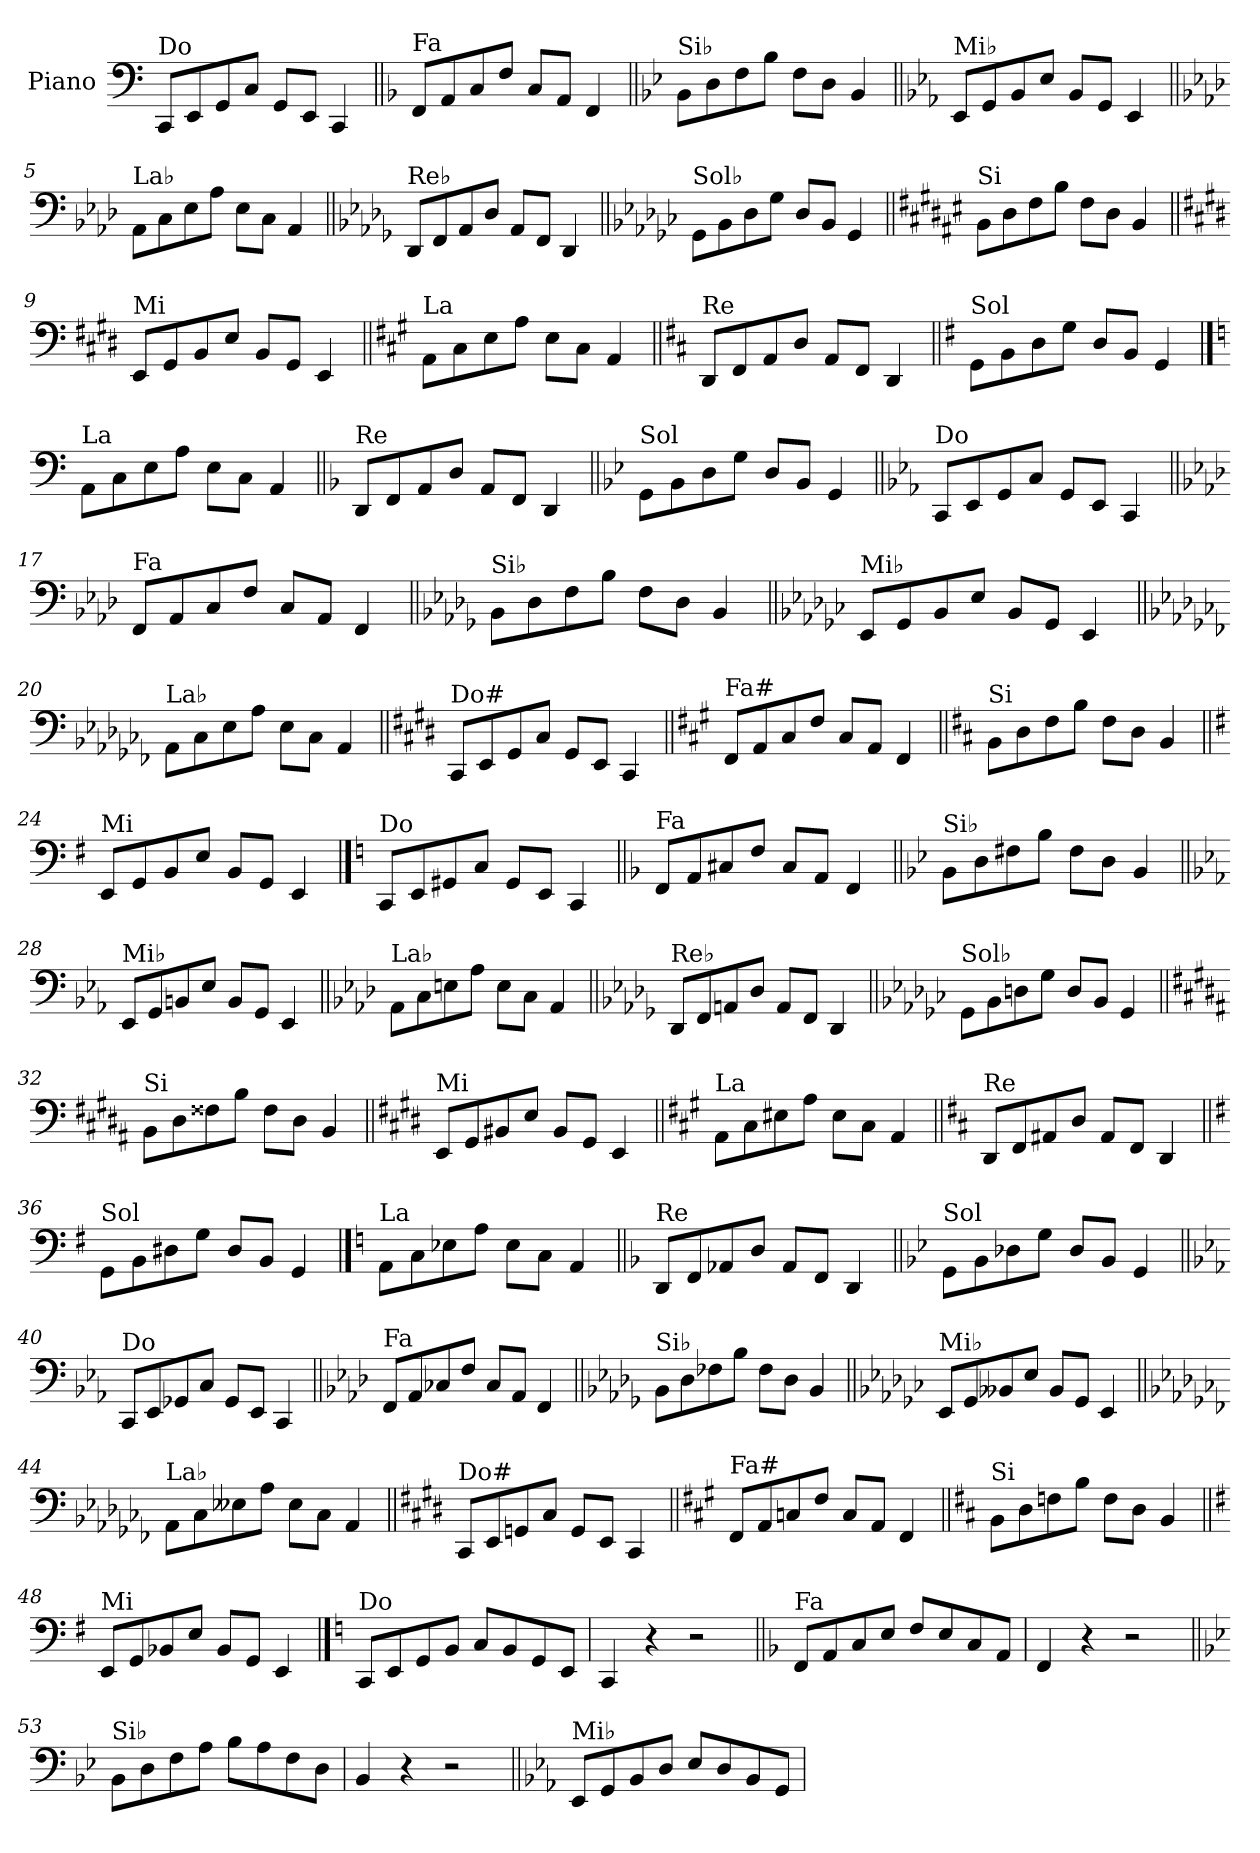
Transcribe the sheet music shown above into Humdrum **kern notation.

**kern
*part1
*staff1
*I"Piano
*I'Pno.
*clefF4
*k[]
=1
!LO:TX:a:t=Do
8CC/L
8EE/
8GG/
8C/J
8GG/L
8EE/J
4CC/
=2||
*k[b-]
!LO:TX:a:t=Fa
8FF/L
8AA/
8C/
8F/J
8C/L
8AA/J
4FF/
=3||
*k[b-e-]
!LO:TX:a:t=Si♭
8BB-\L
8D\
8F\
8B-\J
8F\L
8D\J
4BB-/
=4||
*k[b-e-a-]
!LO:TX:a:t=Mi♭
8EE-/L
8GG/
8BB-/
8E-/J
8BB-/L
8GG/J
4EE-/
!!LO:LB:g=z
=5||
*k[b-e-a-d-]
!LO:TX:a:t=La♭
8AA-\L
8C\
8E-\
8A-\J
8E-\L
8C\J
4AA-/
=6||
*k[b-e-a-d-g-]
!LO:TX:a:t=Re♭
8DD-/L
8FF/
8AA-/
8D-/J
8AA-/L
8FF/J
4DD-/
=7||
*k[b-e-a-d-g-c-]
!LO:TX:a:t=Sol♭
8GG-\L
8BB-\
8D-\
8G-\J
8D-/L
8BB-/J
4GG-/
=8||
*k[f#c#g#d#a#e#]
!LO:TX:a:t=Si
8BB\L
8D#\
8F#\
8B\J
8F#\L
8D#\J
4BB/
!!LO:LB:g=z
=9||
*k[f#c#g#d#]
!LO:TX:a:t=Mi
8EE/L
8GG#/
8BB/
8E/J
8BB/L
8GG#/J
4EE/
=10||
*k[f#c#g#]
!LO:TX:a:t=La
8AA\L
8C#\
8E\
8A\J
8E\L
8C#\J
4AA/
=11||
*k[f#c#]
!LO:TX:a:t=Re
8DD/L
8FF#/
8AA/
8D/J
8AA/L
8FF#/J
4DD/
=12||
*k[f#]
!LO:TX:a:t=Sol
8GG\L
8BB\
8D\
8G\J
8D/L
8BB/J
4GG/
!!LO:LB:g=z
==13
*k[]
!LO:TX:a:t=La
8AA\L
8C\
8E\
8A\J
8E\L
8C\J
4AA/
=14||
*k[b-]
!LO:TX:a:t=Re
8DD/L
8FF/
8AA/
8D/J
8AA/L
8FF/J
4DD/
=15||
*k[b-e-]
!LO:TX:a:t=Sol
8GG\L
8BB-\
8D\
8G\J
8D/L
8BB-/J
4GG/
=16||
*k[b-e-a-]
!LO:TX:a:t=Do
8CC/L
8EE-/
8GG/
8C/J
8GG/L
8EE-/J
4CC/
!!LO:LB:g=z
=17||
*k[b-e-a-d-]
!LO:TX:a:t=Fa
8FF/L
8AA-/
8C/
8F/J
8C/L
8AA-/J
4FF/
=18||
*k[b-e-a-d-g-]
!LO:TX:a:t=Si♭
8BB-\L
8D-\
8F\
8B-\J
8F\L
8D-\J
4BB-/
=19||
*k[b-e-a-d-g-c-]
!LO:TX:a:t=Mi♭
8EE-/L
8GG-/
8BB-/
8E-/J
8BB-/L
8GG-/J
4EE-/
=20||
*k[b-e-a-d-g-c-f-]
!LO:TX:a:t=La♭
8AA-\L
8C-\
8E-\
8A-\J
8E-\L
8C-\J
4AA-/
!!LO:LB:g=z
=21||
*k[f#c#g#d#]
!LO:TX:a:t=Do#
8CC#/L
8EE/
8GG#/
8C#/J
8GG#/L
8EE/J
4CC#/
=22||
*k[f#c#g#]
!LO:TX:a:t=Fa#
8FF#/L
8AA/
8C#/
8F#/J
8C#/L
8AA/J
4FF#/
=23||
*k[f#c#]
!LO:TX:a:t=Si
8BB\L
8D\
8F#\
8B\J
8F#\L
8D\J
4BB/
=24||
*k[f#]
!LO:TX:a:t=Mi
8EE/L
8GG/
8BB/
8E/J
8BB/L
8GG/J
4EE/
!!LO:PB:g=z
==25
*k[]
!LO:TX:a:t=Do
8CC/L
8EE/
8GG#X/
8C/J
8GG#/L
8EE/J
4CC/
=26||
*k[b-]
!LO:TX:a:t=Fa
8FF/L
8AA/
8C#X/
8F/J
8C#/L
8AA/J
4FF/
=27||
*k[b-e-]
!LO:TX:a:t=Si♭
8BB-\L
8D\
8F#X\
8B-\J
8F#\L
8D\J
4BB-/
=28||
*k[b-e-a-]
!LO:TX:a:t=Mi♭
8EE-/L
8GG/
8BBn/
8E-/J
8BB/L
8GG/J
4EE-/
!!LO:LB:g=z
=29||
*k[b-e-a-d-]
!LO:TX:a:t=La♭
8AA-\L
8C\
8En\
8A-\J
8E\L
8C\J
4AA-/
=30||
*k[b-e-a-d-g-]
!LO:TX:a:t=Re♭
8DD-/L
8FF/
8AAn/
8D-/J
8AA/L
8FF/J
4DD-/
=31||
*k[b-e-a-d-g-c-]
!LO:TX:a:t=Sol♭
8GG-\L
8BB-\
8Dn\
8G-\J
8D/L
8BB-/J
4GG-/
=32||
*k[f#c#g#d#a#]
!LO:TX:a:t=Si
8BB\L
8D#\
8F##X\
8B\J
8F##\L
8D#\J
4BB/
!!LO:LB:g=z
=33||
*k[f#c#g#d#]
!LO:TX:a:t=Mi
8EE/L
8GG#/
8BB#X/
8E/J
8BB#/L
8GG#/J
4EE/
=34||
*k[f#c#g#]
!LO:TX:a:t=La
8AA\L
8C#\
8E#X\
8A\J
8E#\L
8C#\J
4AA/
=35||
*k[f#c#]
!LO:TX:a:t=Re
8DD/L
8FF#/
8AA#X/
8D/J
8AA#/L
8FF#/J
4DD/
=36||
*k[f#]
!LO:TX:a:t=Sol
8GG\L
8BB\
8D#X\
8G\J
8D#/L
8BB/J
4GG/
!!LO:LB:g=z
==37
*k[]
!LO:TX:a:t=La
8AA\L
8C\
8E-X\
8A\J
8E-\L
8C\J
4AA/
=38||
*k[b-]
!LO:TX:a:t=Re
8DD/L
8FF/
8AA-X/
8D/J
8AA-/L
8FF/J
4DD/
=39||
*k[b-e-]
!LO:TX:a:t=Sol
8GG\L
8BB-\
8D-X\
8G\J
8D-/L
8BB-/J
4GG/
=40||
*k[b-e-a-]
!LO:TX:a:t=Do
8CC/L
8EE-/
8GG-X/
8C/J
8GG-/L
8EE-/J
4CC/
!!LO:LB:g=z
=41||
*k[b-e-a-d-]
!LO:TX:a:t=Fa
8FF/L
8AA-/
8C-X/
8F/J
8C-/L
8AA-/J
4FF/
=42||
*k[b-e-a-d-g-]
!LO:TX:a:t=Si♭
8BB-\L
8D-\
8F-X\
8B-\J
8F-\L
8D-\J
4BB-/
=43||
*k[b-e-a-d-g-c-]
!LO:TX:a:t=Mi♭
8EE-/L
8GG-/
8BB--X/
8E-/J
8BB--/L
8GG-/J
4EE-/
=44||
*k[b-e-a-d-g-c-f-]
!LO:TX:a:t=La♭
8AA-\L
8C-\
8E--X\
8A-\J
8E--\L
8C-\J
4AA-/
!!LO:LB:g=z
=45||
*k[f#c#g#d#]
!LO:TX:a:t=Do#
8CC#/L
8EE/
8GGn/
8C#/J
8GG/L
8EE/J
4CC#/
=46||
*k[f#c#g#]
!LO:TX:a:t=Fa#
8FF#/L
8AA/
8Cn/
8F#/J
8C/L
8AA/J
4FF#/
=47||
*k[f#c#]
!LO:TX:a:t=Si
8BB\L
8D\
8Fn\
8B\J
8F\L
8D\J
4BB/
=48||
*k[f#]
!LO:TX:a:t=Mi
8EE/L
8GG/
8BB-X/
8E/J
8BB-/L
8GG/J
4EE/
!!LO:PB:g=z
==49
*k[]
!LO:TX:a:t=Do
8CC/L
8EE/
8GG/
8BB/J
8C/L
8BB/
8GG/
8EE/J
=50
4CC/
4r
2r
=51||
*k[b-]
!LO:TX:a:t=Fa
8FF/L
8AA/
8C/
8E/J
8F/L
8E/
8C/
8AA/J
=52
4FF/
4r
2r
=53||
*k[b-e-]
!LO:TX:a:t=Si♭
8BB-\L
8D\
8F\
8A\J
8B-\L
8A\
8F\
8D\J
=54
4BB-/
4r
2r
!!LO:LB:g=z
=55||
*k[b-e-a-]
!LO:TX:a:t=Mi♭
8EE-/L
8GG/
8BB-/
8D/J
8E-/L
8D/
8BB-/
8GG/J
=
*-
